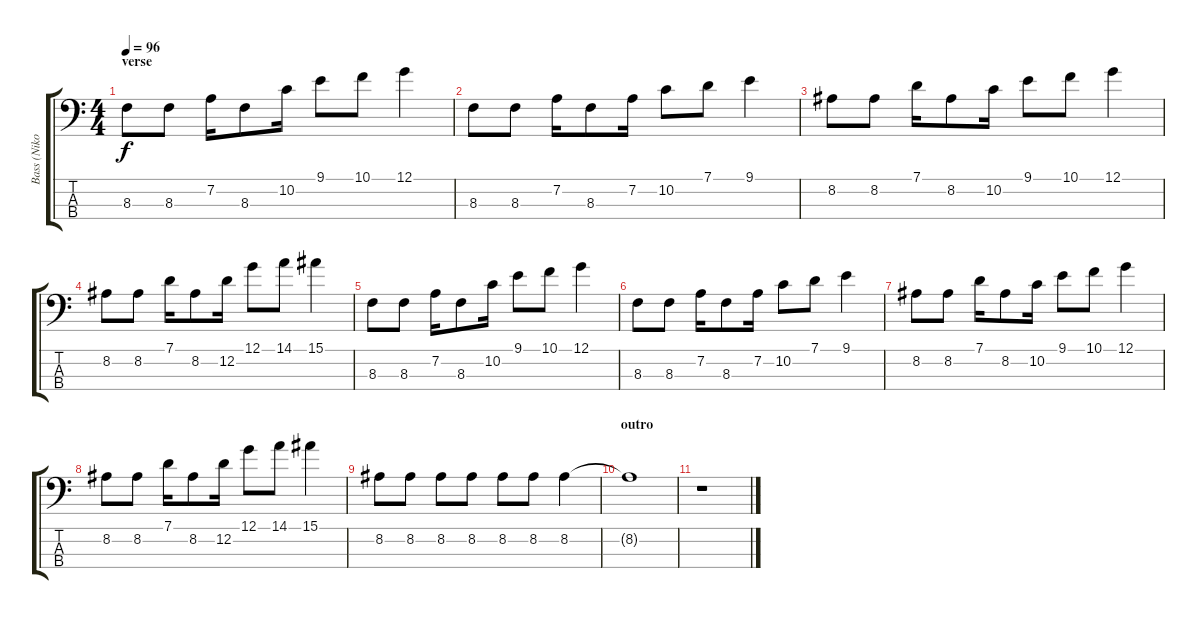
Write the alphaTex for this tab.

\track ("Bass (Nikolai Fraiture)" "Bass (Niko") {instrument electricbassfinger}
\staff {score tabs}
\tuning (G2 D2 A1 E1) {hide}
\ts (4 4)
\section ("" "verse")
\tempo 96
\clef f4
\ks c
8.3.8{dy f} 8.3.8 7.2.16 8.3.8 10.2.16 9.1.8 10.1.8 12.1.4 |
8.3.8 8.3.8 7.2.16 8.3.8 7.2.16 10.2.8 7.1.8 9.1.4 |
8.2.8 8.2.8 7.1.16 8.2.8 10.2.16 9.1.8 10.1.8 12.1.4 |
8.2.8 8.2.8 7.1.16 8.2.8 12.2.16 12.1.8 14.1.8 15.1.4 |
8.3.8 8.3.8 7.2.16 8.3.8 10.2.16 9.1.8 10.1.8 12.1.4 |
8.3.8 8.3.8 7.2.16 8.3.8 7.2.16 10.2.8 7.1.8 9.1.4 |
8.2.8 8.2.8 7.1.16 8.2.8 10.2.16 9.1.8 10.1.8 12.1.4 |
8.2.8 8.2.8 7.1.16 8.2.8 12.2.16 12.1.8 14.1.8 15.1.4 |
8.2.8 8.2.8 8.2.8 8.2.8 8.2.8 8.2.8 8.2.4 |
\section ("" "outro")
8.2{t}.1{volume 0} |
r.1
